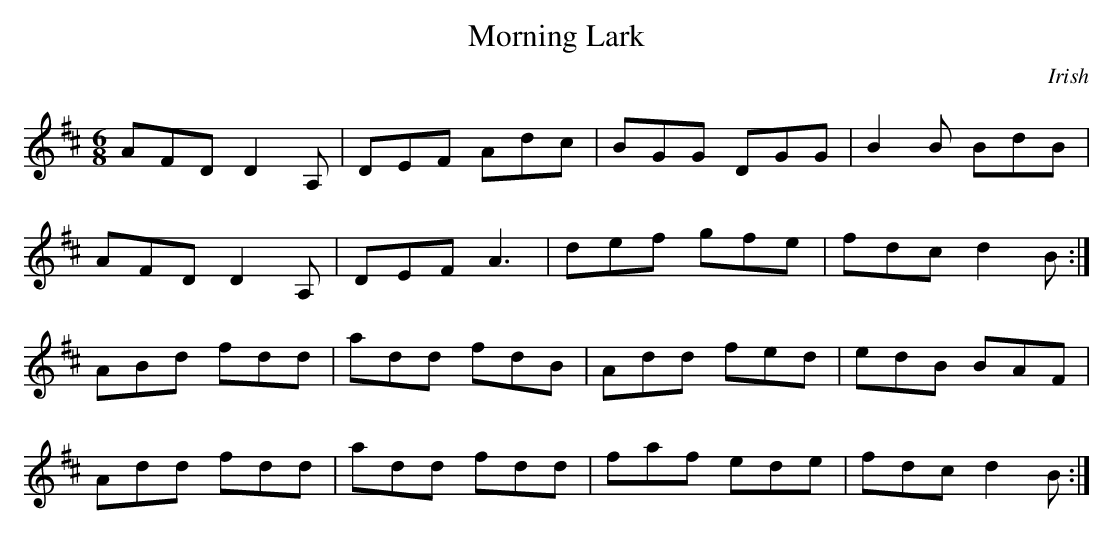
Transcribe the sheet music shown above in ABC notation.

X:1
T:Morning Lark
M:6/8
K:D
AFD D2A, | DEF Adc | BGG DGG | B2B BdB |
AFD D2A, | DEF A3 | def gfe | fdc d2B :|
ABd fdd | add fdB | Add fed | edB BAF |
Add fdd | add fdd | faf ede | fdc d2B :|
